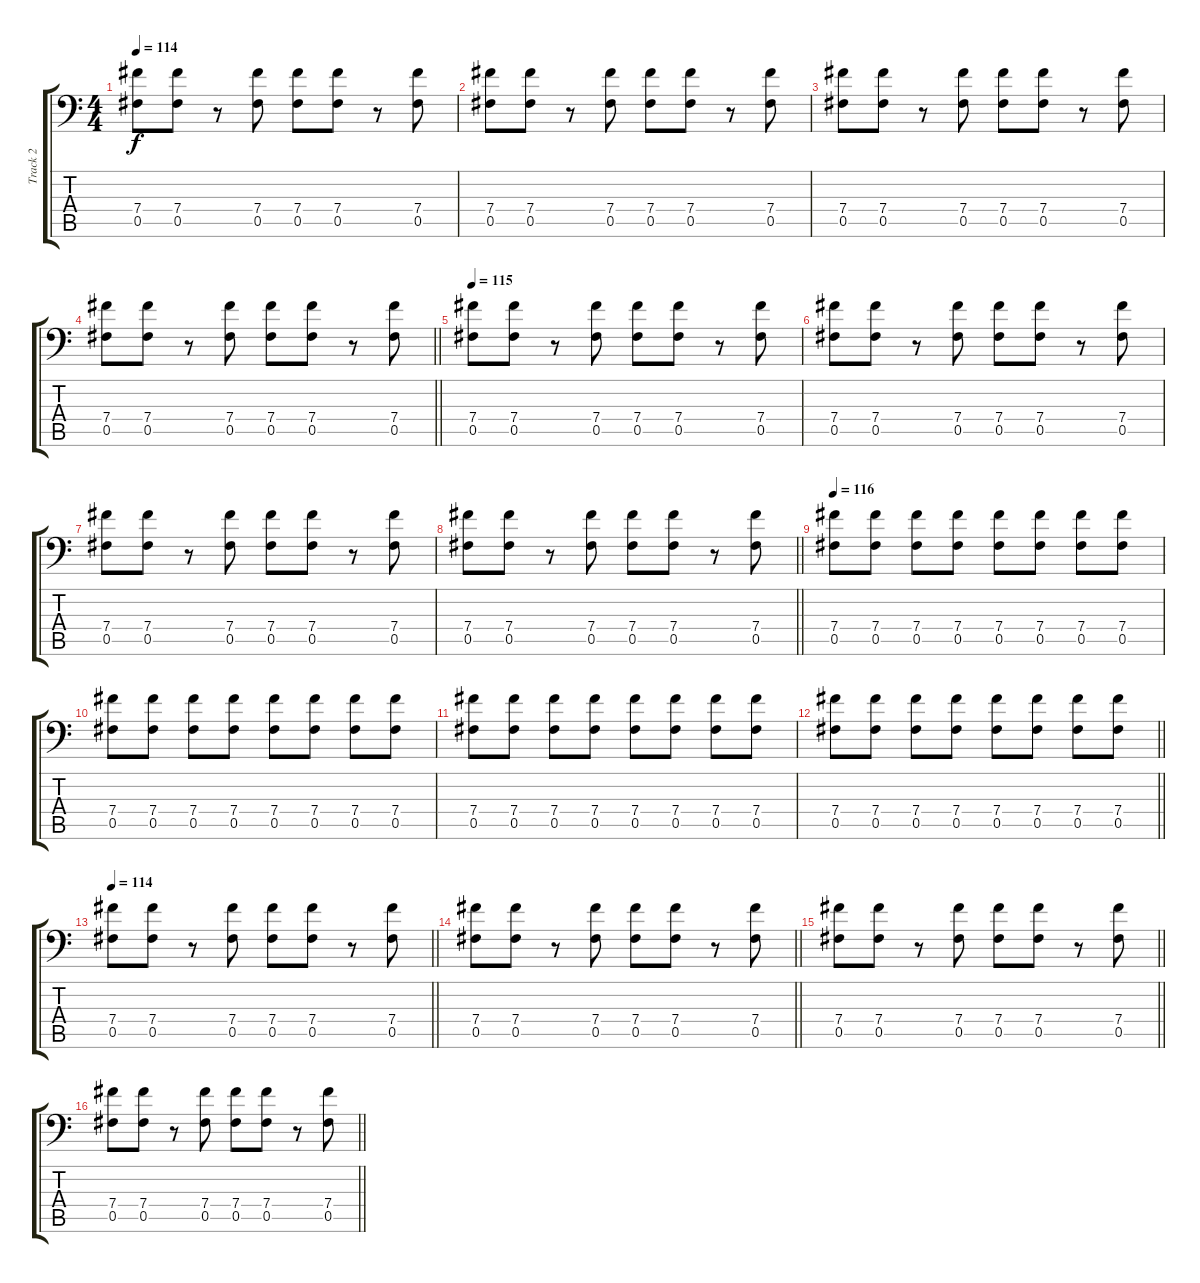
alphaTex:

\track ("Track 2" "Track 2") {instrument distortionguitar}
\staff {score tabs}
\tuning (Db4 Ab3 E3 B2 Gb2 Gb1) {hide}
\ts (4 4)
\section ("" "")
\tempo 114
\clef f4
\ks c
(7.4 0.5).8{dy f} (7.4 0.5).8 r.8 (7.4 0.5).8 (7.4 0.5).8 (7.4 0.5).8 r.8 (7.4 0.5).8 |
(7.4 0.5).8 (7.4 0.5).8 r.8 (7.4 0.5).8 (7.4 0.5).8 (7.4 0.5).8 r.8 (7.4 0.5).8 |
(7.4 0.5).8 (7.4 0.5).8 r.8 (7.4 0.5).8 (7.4 0.5).8 (7.4 0.5).8 r.8 (7.4 0.5).8 |
\barLineRight lightlight
(7.4 0.5).8 (7.4 0.5).8 r.8 (7.4 0.5).8 (7.4 0.5).8 (7.4 0.5).8 r.8 (7.4 0.5).8 |
\section ("" "")
\tempo 115
(7.4 0.5).8 (7.4 0.5).8 r.8 (7.4 0.5).8 (7.4 0.5).8 (7.4 0.5).8 r.8 (7.4 0.5).8 |
(7.4 0.5).8 (7.4 0.5).8 r.8 (7.4 0.5).8 (7.4 0.5).8 (7.4 0.5).8 r.8 (7.4 0.5).8 |
(7.4 0.5).8 (7.4 0.5).8 r.8 (7.4 0.5).8 (7.4 0.5).8 (7.4 0.5).8 r.8 (7.4 0.5).8 |
\barLineRight lightlight
(7.4 0.5).8 (7.4 0.5).8 r.8 (7.4 0.5).8 (7.4 0.5).8 (7.4 0.5).8 r.8 (7.4 0.5).8 |
\section ("" "")
\tempo 116
(7.4 0.5).8 (7.4 0.5).8 (7.4 0.5).8 (7.4 0.5).8 (7.4 0.5).8 (7.4 0.5).8 (7.4 0.5).8 (7.4 0.5).8 |
(7.4 0.5).8 (7.4 0.5).8 (7.4 0.5).8 (7.4 0.5).8 (7.4 0.5).8 (7.4 0.5).8 (7.4 0.5).8 (7.4 0.5).8 |
(7.4 0.5).8 (7.4 0.5).8 (7.4 0.5).8 (7.4 0.5).8 (7.4 0.5).8 (7.4 0.5).8 (7.4 0.5).8 (7.4 0.5).8 |
\barLineRight lightlight
(7.4 0.5).8 (7.4 0.5).8 (7.4 0.5).8 (7.4 0.5).8 (7.4 0.5).8 (7.4 0.5).8 (7.4 0.5).8 (7.4 0.5).8 |
\section ("" "")
\tempo 114
\barLineRight lightlight
(7.4 0.5).8 (7.4 0.5).8 r.8 (7.4 0.5).8 (7.4 0.5).8 (7.4 0.5).8 r.8 (7.4 0.5).8 |
\barLineRight lightlight
(7.4 0.5).8 (7.4 0.5).8 r.8 (7.4 0.5).8 (7.4 0.5).8 (7.4 0.5).8 r.8 (7.4 0.5).8 |
\barLineRight lightlight
(7.4 0.5).8 (7.4 0.5).8 r.8 (7.4 0.5).8 (7.4 0.5).8 (7.4 0.5).8 r.8 (7.4 0.5).8 |
\barLineRight lightlight
(7.4 0.5).8 (7.4 0.5).8 r.8 (7.4 0.5).8 (7.4 0.5).8 (7.4 0.5).8 r.8 (7.4 0.5).8
